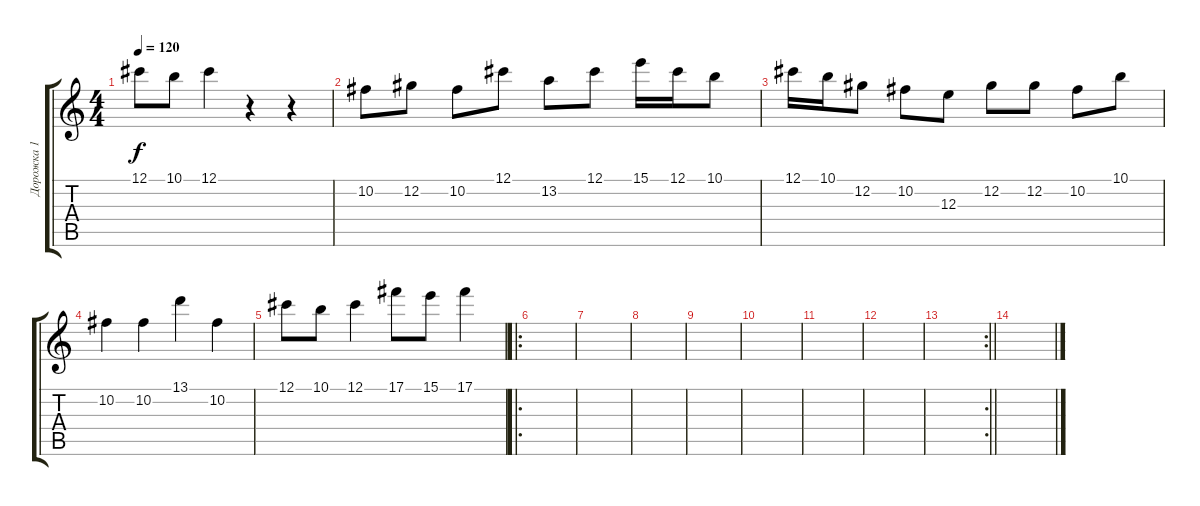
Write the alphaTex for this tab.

\track ("Дорожка 1" "Дорожка 1") {instrument distortionguitar}
\staff {score tabs}
\tuning (Db4 Ab3 E3 B2 Gb2 B1) {hide}
\ts (4 4)
\tempo 120
\clef g2
\ks c
12.1.8{dy f} 10.1.8 12.1.4 r.4 r.4 |
10.2.8 12.2.8 10.2.8 12.1.8 13.2.8 12.1.8 15.1.16 12.1.16 10.1.8 |
12.1.16 10.1.16 12.2.8 10.2.8 12.3.8 12.2.8 12.2.8 10.2.8 10.1.8 |
10.2.4 10.2.4 13.1.4 10.2.4 |
12.1.8 10.1.8 12.1.4 17.1.8 15.1.8 17.1.4 |
\ro
|
|
|
|
|
|
|
\rc 2
\barLineRight lightlight
|
\section ("" " ")
